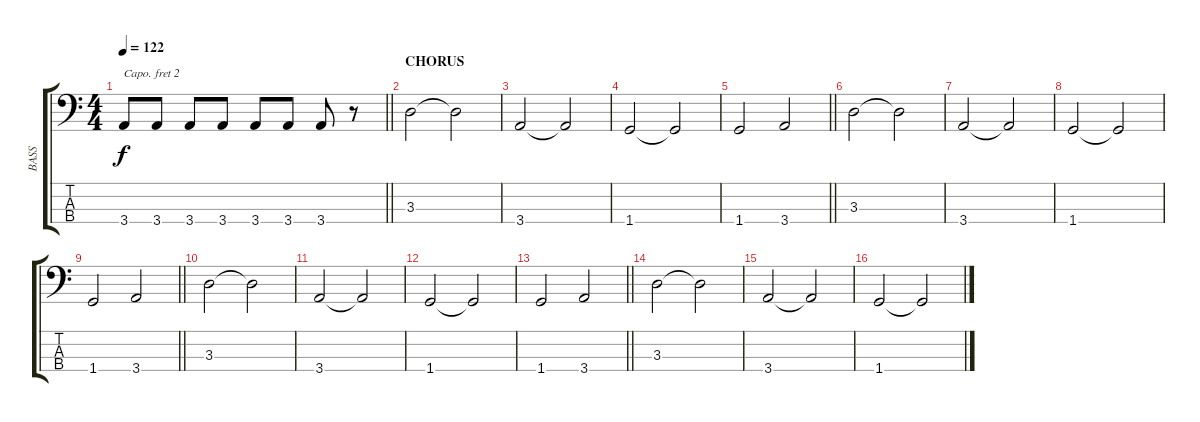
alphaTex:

\track ("BASS" "BASS") {instrument acousticbass}
\staff {score tabs}
\capo 2
\tuning (G2 D2 A1 E1) {hide}
\ts (4 4)
\tempo 122
\clef f4
\barLineRight lightlight
\ks c
3.4.8{dy f} 3.4.8 3.4.8 3.4.8 3.4.8 3.4.8 3.4.8 r.8 |
\section ("" "CHORUS")
3.3.2 3.3{t}.2 |
3.4.2 3.4{t}.2 |
1.4.2 1.4{t}.2 |
\barLineRight lightlight
1.4.2 3.4.2 |
3.3.2 3.3{t}.2 |
3.4.2 3.4{t}.2 |
1.4.2 1.4{t}.2 |
\barLineRight lightlight
1.4.2 3.4.2 |
3.3.2 3.3{t}.2 |
3.4.2 3.4{t}.2 |
1.4.2 1.4{t}.2 |
\barLineRight lightlight
1.4.2 3.4.2 |
3.3.2 3.3{t}.2 |
3.4.2 3.4{t}.2 |
1.4.2 1.4{t}.2
